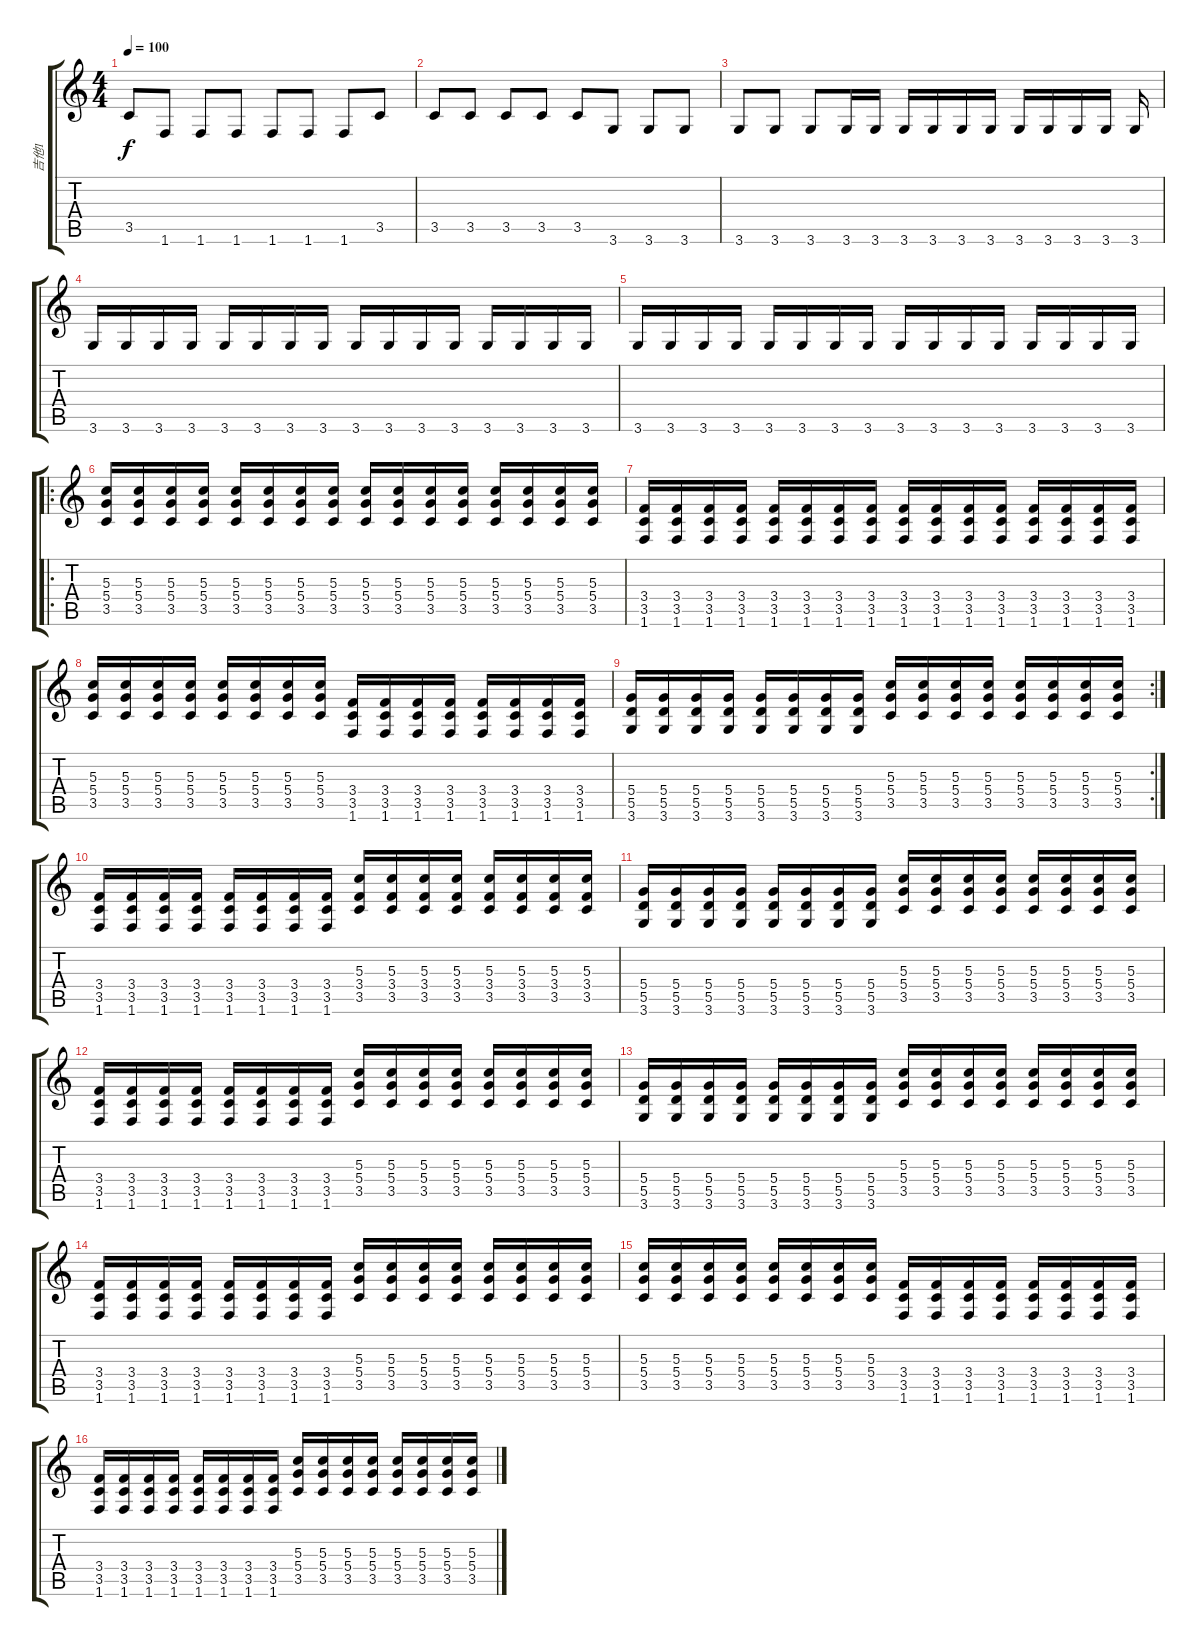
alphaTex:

\track ("吉他1" "吉他1") {instrument acousticguitarnylon}
\staff {score tabs}
\tuning (E4 B3 G3 D3 A2 E2) {hide}
\ts (4 4)
\tempo 100
\clef g2
\ks c
3.5.8{dy f} 1.6.8 1.6.8 1.6.8 1.6.8 1.6.8 1.6.8 3.5.8 |
3.5.8 3.5.8 3.5.8 3.5.8 3.5.8 3.6.8 3.6.8 3.6.8 |
3.6.8 3.6.8 3.6.8 3.6.16 3.6.16 3.6.16 3.6.16 3.6.16 3.6.16 3.6.16 3.6.16 3.6.16 3.6.16 3.6.16 |
3.6.16 3.6.16 3.6.16 3.6.16 3.6.16 3.6.16 3.6.16 3.6.16 3.6.16 3.6.16 3.6.16 3.6.16 3.6.16 3.6.16 3.6.16 3.6.16 |
3.6.16 3.6.16 3.6.16 3.6.16 3.6.16 3.6.16 3.6.16 3.6.16 3.6.16 3.6.16 3.6.16 3.6.16 3.6.16 3.6.16 3.6.16 3.6.16 |
\ro
(5.3 5.4 3.5).16 (5.3 5.4 3.5).16 (5.3 5.4 3.5).16 (5.3 5.4 3.5).16 (5.3 5.4 3.5).16 (5.3 5.4 3.5).16 (5.3 5.4 3.5).16 (5.3 5.4 3.5).16 (5.3 5.4 3.5).16 (5.3 5.4 3.5).16 (5.3 5.4 3.5).16 (5.3 5.4 3.5).16 (5.3 5.4 3.5).16 (5.3 5.4 3.5).16 (5.3 5.4 3.5).16 (5.3 5.4 3.5).16 |
(3.4 3.5 1.6).16 (3.4 3.5 1.6).16 (3.4 3.5 1.6).16 (3.4 3.5 1.6).16 (3.4 3.5 1.6).16 (3.4 3.5 1.6).16 (3.4 3.5 1.6).16 (3.4 3.5 1.6).16 (3.4 3.5 1.6).16 (3.4 3.5 1.6).16 (3.4 3.5 1.6).16 (3.4 3.5 1.6).16 (3.4 3.5 1.6).16 (3.4 3.5 1.6).16 (3.4 3.5 1.6).16 (3.4 3.5 1.6).16 |
(5.3 5.4 3.5).16 (5.3 5.4 3.5).16 (5.3 5.4 3.5).16 (5.3 5.4 3.5).16 (5.3 5.4 3.5).16 (5.3 5.4 3.5).16 (5.3 5.4 3.5).16 (5.3 5.4 3.5).16 (3.4 3.5 1.6).16 (3.4 3.5 1.6).16 (3.4 3.5 1.6).16 (3.4 3.5 1.6).16 (3.4 3.5 1.6).16 (3.4 3.5 1.6).16 (3.4 3.5 1.6).16 (3.4 3.5 1.6).16 |
\rc 2
(5.4 5.5 3.6).16 (5.4 5.5 3.6).16 (5.4 5.5 3.6).16 (5.4 5.5 3.6).16 (5.4 5.5 3.6).16 (5.4 5.5 3.6).16 (5.4 5.5 3.6).16 (5.4 5.5 3.6).16 (5.3 5.4 3.5).16 (5.3 5.4 3.5).16 (5.3 5.4 3.5).16 (5.3 5.4 3.5).16 (5.3 5.4 3.5).16 (5.3 5.4 3.5).16 (5.3 5.4 3.5).16 (5.3 5.4 3.5).16 |
(3.4 3.5 1.6).16 (3.4 3.5 1.6).16 (3.4 3.5 1.6).16 (3.4 3.5 1.6).16 (3.4 3.5 1.6).16 (3.4 3.5 1.6).16 (3.4 3.5 1.6).16 (3.4 3.5 1.6).16 (5.3 3.4 3.5).16 (5.3 3.4 3.5).16 (5.3 3.4 3.5).16 (5.3 3.4 3.5).16 (5.3 3.4 3.5).16 (5.3 3.4 3.5).16 (5.3 3.4 3.5).16 (5.3 3.4 3.5).16 |
(5.4 5.5 3.6).16 (5.4 5.5 3.6).16 (5.4 5.5 3.6).16 (5.4 5.5 3.6).16 (5.4 5.5 3.6).16 (5.4 5.5 3.6).16 (5.4 5.5 3.6).16 (5.4 5.5 3.6).16 (5.3 5.4 3.5).16 (5.3 5.4 3.5).16 (5.3 5.4 3.5).16 (5.3 5.4 3.5).16 (5.3 5.4 3.5).16 (5.3 5.4 3.5).16 (5.3 5.4 3.5).16 (5.3 5.4 3.5).16 |
(3.4 3.5 1.6).16 (3.4 3.5 1.6).16 (3.4 3.5 1.6).16 (3.4 3.5 1.6).16 (3.4 3.5 1.6).16 (3.4 3.5 1.6).16 (3.4 3.5 1.6).16 (3.4 3.5 1.6).16 (5.3 5.4 3.5).16 (5.3 5.4 3.5).16 (5.3 5.4 3.5).16 (5.3 5.4 3.5).16 (5.3 5.4 3.5).16 (5.3 5.4 3.5).16 (5.3 5.4 3.5).16 (5.3 5.4 3.5).16 |
(5.4 5.5 3.6).16 (5.4 5.5 3.6).16 (5.4 5.5 3.6).16 (5.4 5.5 3.6).16 (5.4 5.5 3.6).16 (5.4 5.5 3.6).16 (5.4 5.5 3.6).16 (5.4 5.5 3.6).16 (5.3 5.4 3.5).16 (5.3 5.4 3.5).16 (5.3 5.4 3.5).16 (5.3 5.4 3.5).16 (5.3 5.4 3.5).16 (5.3 5.4 3.5).16 (5.3 5.4 3.5).16 (5.3 5.4 3.5).16 |
(3.4 3.5 1.6).16 (3.4 3.5 1.6).16 (3.4 3.5 1.6).16 (3.4 3.5 1.6).16 (3.4 3.5 1.6).16 (3.4 3.5 1.6).16 (3.4 3.5 1.6).16 (3.4 3.5 1.6).16 (5.3 5.4 3.5).16 (5.3 5.4 3.5).16 (5.3 5.4 3.5).16 (5.3 5.4 3.5).16 (5.3 5.4 3.5).16 (5.3 5.4 3.5).16 (5.3 5.4 3.5).16 (5.3 5.4 3.5).16 |
(5.3 5.4 3.5).16 (5.3 5.4 3.5).16 (5.3 5.4 3.5).16 (5.3 5.4 3.5).16 (5.3 5.4 3.5).16 (5.3 5.4 3.5).16 (5.3 5.4 3.5).16 (5.3 5.4 3.5).16 (3.4 3.5 1.6).16 (3.4 3.5 1.6).16 (3.4 3.5 1.6).16 (3.4 3.5 1.6).16 (3.4 3.5 1.6).16 (3.4 3.5 1.6).16 (3.4 3.5 1.6).16 (3.4 3.5 1.6).16 |
(3.4 3.5 1.6).16 (3.4 3.5 1.6).16 (3.4 3.5 1.6).16 (3.4 3.5 1.6).16 (3.4 3.5 1.6).16 (3.4 3.5 1.6).16 (3.4 3.5 1.6).16 (3.4 3.5 1.6).16 (5.3 5.4 3.5).16 (5.3 5.4 3.5).16 (5.3 5.4 3.5).16 (5.3 5.4 3.5).16 (5.3 5.4 3.5).16 (5.3 5.4 3.5).16 (5.3 5.4 3.5).16 (5.3 5.4 3.5).16
